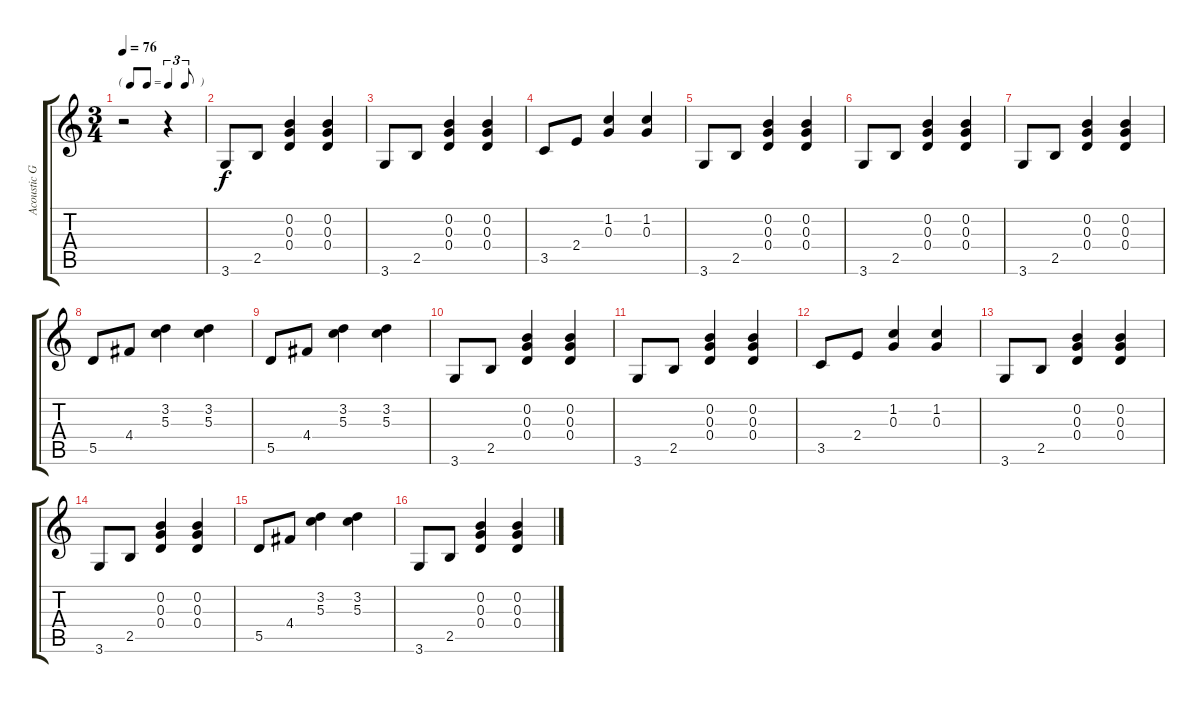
\track ("Acoustic Guitar (nylon)" "Acoustic G") {instrument acousticguitarnylon}
\staff {score tabs}
\tuning (E4 B3 G3 D3 A2 E2) {hide}
\ts (3 4)
\tf triplet8th
\tempo 76
\clef g2
\ks c
r.2{dy f instrument acousticguitarnylon} r.4 |
3.6.8 2.5.8 (0.2 0.3 0.4).4 (0.2 0.3 0.4).4 |
3.6.8 2.5.8 (0.2 0.3 0.4).4 (0.2 0.3 0.4).4 |
3.5.8 2.4.8 (1.2 0.3).4 (1.2 0.3).4 |
3.6.8 2.5.8 (0.2 0.3 0.4).4 (0.2 0.3 0.4).4 |
3.6.8 2.5.8 (0.2 0.3 0.4).4 (0.2 0.3 0.4).4 |
3.6.8 2.5.8 (0.2 0.3 0.4).4 (0.2 0.3 0.4).4 |
5.5.8 4.4.8 (3.2 5.3).4 (3.2 5.3).4 |
5.5.8 4.4.8 (3.2 5.3).4 (3.2 5.3).4 |
3.6.8 2.5.8 (0.2 0.3 0.4).4 (0.2 0.3 0.4).4 |
3.6.8 2.5.8 (0.2 0.3 0.4).4 (0.2 0.3 0.4).4 |
3.5.8 2.4.8 (1.2 0.3).4 (1.2 0.3).4 |
3.6.8 2.5.8 (0.2 0.3 0.4).4 (0.2 0.3 0.4).4 |
3.6.8 2.5.8 (0.2 0.3 0.4).4 (0.2 0.3 0.4).4 |
5.5.8 4.4.8 (3.2 5.3).4 (3.2 5.3).4 |
3.6.8 2.5.8 (0.2 0.3 0.4).4 (0.2 0.3 0.4).4
